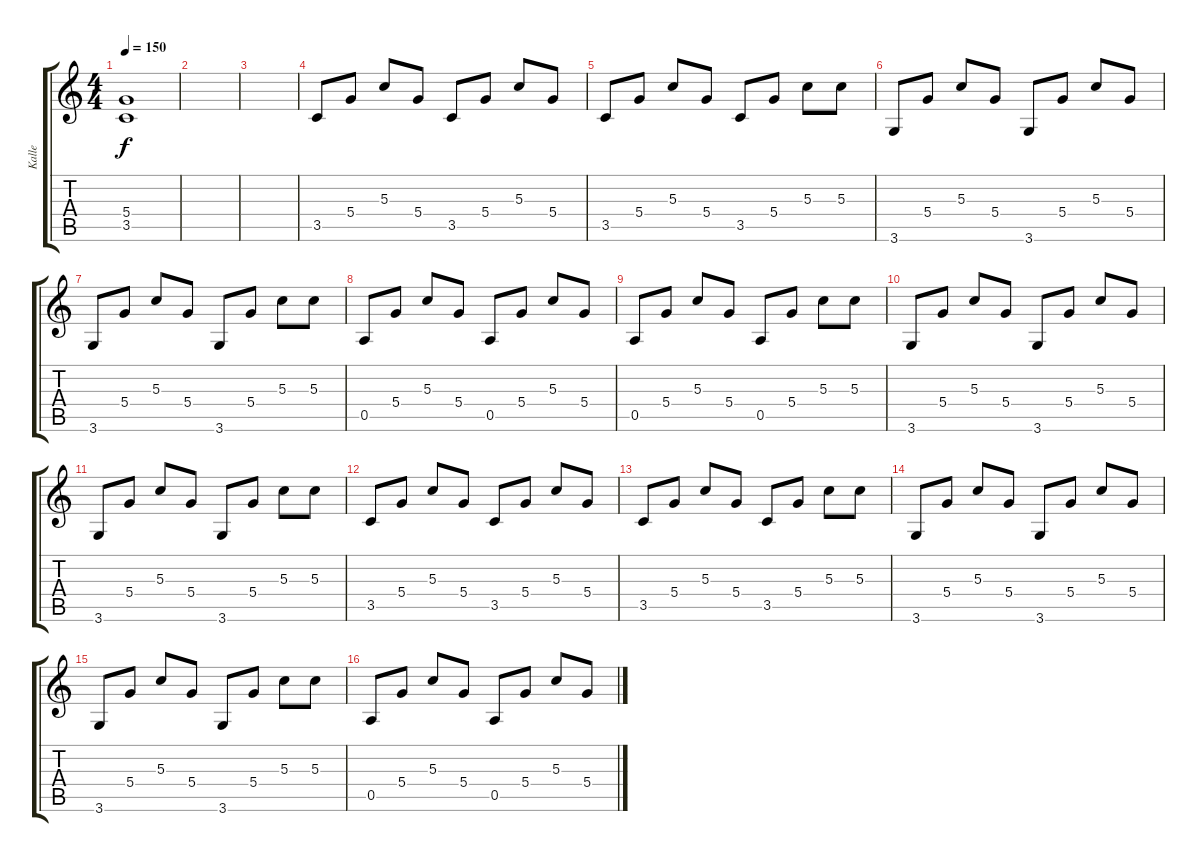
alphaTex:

\track ("Kalle" "Kalle") {instrument electricguitarclean}
\staff {score tabs}
\tuning (E4 B3 G3 D3 A2 E2) {hide}
\ts (4 4)
\tempo 150
\clef g2
\ks c
(5.4{t} 3.5{t}).1{dy f} |
|
|
3.5.8{instrument electricguitarclean} 5.4.8 5.3.8 5.4.8 3.5.8 5.4.8 5.3.8 5.4.8 |
3.5.8 5.4.8 5.3.8 5.4.8 3.5.8 5.4.8 5.3.8 5.3.8 |
3.6.8 5.4.8 5.3.8 5.4.8 3.6.8 5.4.8 5.3.8 5.4.8 |
3.6.8 5.4.8 5.3.8 5.4.8 3.6.8 5.4.8 5.3.8 5.3.8 |
0.5.8 5.4.8 5.3.8 5.4.8 0.5.8 5.4.8 5.3.8 5.4.8 |
0.5.8 5.4.8 5.3.8 5.4.8 0.5.8 5.4.8 5.3.8 5.3.8 |
3.6.8 5.4.8 5.3.8 5.4.8 3.6.8 5.4.8 5.3.8 5.4.8 |
3.6.8 5.4.8 5.3.8 5.4.8 3.6.8 5.4.8 5.3.8 5.3.8 |
3.5.8 5.4.8 5.3.8 5.4.8 3.5.8 5.4.8 5.3.8 5.4.8 |
3.5.8 5.4.8 5.3.8 5.4.8 3.5.8 5.4.8 5.3.8 5.3.8 |
3.6.8 5.4.8 5.3.8 5.4.8 3.6.8 5.4.8 5.3.8 5.4.8 |
3.6.8 5.4.8 5.3.8 5.4.8 3.6.8 5.4.8 5.3.8 5.3.8 |
0.5.8 5.4.8 5.3.8 5.4.8 0.5.8 5.4.8 5.3.8 5.4.8
